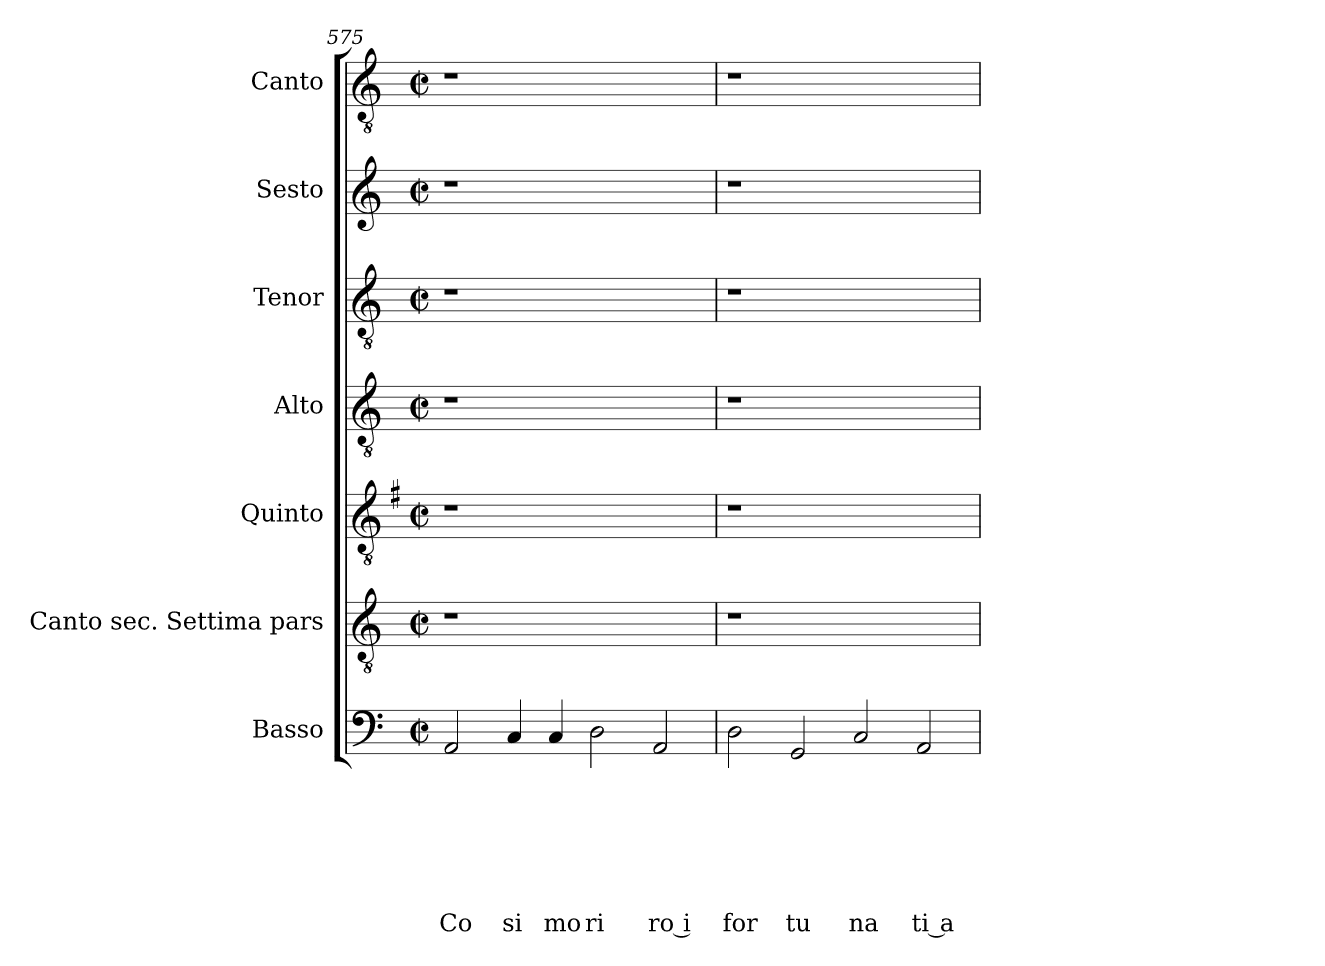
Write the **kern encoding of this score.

**kern	**text	**text	**text	**text	**text	**text	**text	**kern	**kern	**kern	**kern	**kern	**kern
*part7	*part7	*part7	*part7	*part7	*part7	*part7	*part7	*part6	*part5	*part4	*part3	*part2	*part1
*staff7	*staff7	*staff7	*staff7	*staff7	*staff7	*staff7	*staff7	*staff6	*staff5	*staff4	*staff3	*staff2	*staff1
*I"Basso	*	*	*	*	*	*	*	*I"Canto sec. Settima pars	*I"Quinto	*I"Alto	*I"Tenor	*I"Sesto	*I"Canto
*	*	*	*	*	*	*	*	*	*I'Quinto	*I'Alto	*I'Tenor	*I'Sesto	*I'Canto
!!LO:LB:g=z
*clefF4	*	*	*	*	*	*	*	*clefGv2	*clefGv2	*clefGv2	*clefGv2	*clefG2	*clefGv2
*k[]	*	*	*	*	*	*	*	*k[]	*k[f#]	*k[]	*k[]	*k[]	*k[]
*C:	*	*	*	*	*	*	*	*C:	*G:	*C:	*C:	*C:	*C:
*M2/2	*	*	*	*	*	*	*	*M2/2	*M2/2	*M2/2	*M2/2	*M2/2	*M2/2
*met(c|)	*	*	*	*	*	*	*	*met(c|)	*met(c|)	*met(c|)	*met(c|)	*met(c|)	*met(c|)
=575	=575	=575	=575	=575	=575	=575	=575	=575	=575	=575	=575	=575	=575
!	!	!	!	!	!	!	!LO:LY:b	!	!	!	!	!	!
2AA/	.	.	.	.	.	.	Co	1r	1r	1r	1r	1r	1r
!	!	!	!	!	!	!	!LO:LY:b	!	!	!	!	!	!
4C/	.	.	.	.	.	.	si	.	.	.	.	.	.
!	!	!	!	!	!	!	!LO:LY:b	!	!	!	!	!	!
4C/	.	.	.	.	.	.	mo	.	.	.	.	.	.
!	!	!	!	!	!	!	!LO:LY:b	!	!	!	!	!	!
2D\	.	.	.	.	.	.	ri	1ryy	1ryy	1ryy	1ryy	1ryy	1ryy
!	!	!	!	!	!	!	!LO:LY:b:rj	!	!	!	!	!	!
2AA/	.	.	.	.	.	.	ro i	.	.	.	.	.	.
=576	=576	=576	=576	=576	=576	=576	=576	=576	=576	=576	=576	=576	=576
!	!	!	!	!	!	!	!LO:LY:b	!	!	!	!	!	!
2D\	.	.	.	.	.	.	for	1r	1r	1r	1r	1r	1r
!	!	!	!	!	!	!	!LO:LY:b	!	!	!	!	!	!
2GG/	.	.	.	.	.	.	tu	.	.	.	.	.	.
!	!	!	!	!	!	!	!LO:LY:b	!	!	!	!	!	!
2C/	.	.	.	.	.	.	na	1ryy	1ryy	1ryy	1ryy	1ryy	1ryy
!	!	!	!	!	!	!	!LO:LY:b:rj	!	!	!	!	!	!
2AA/	.	.	.	.	.	.	ti a	.	.	.	.	.	.
=	=	=	=	=	=	=	=	=	=	=	=	=	=
*-	*-	*-	*-	*-	*-	*-	*-	*-	*-	*-	*-	*-	*-
